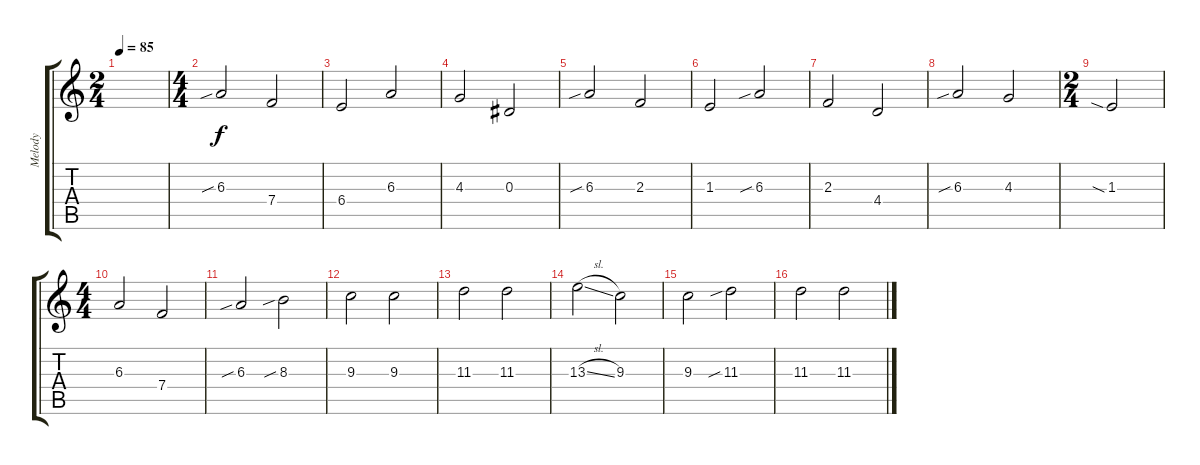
\track ("Melody" "Melody") {instrument distortionguitar}
\staff {score tabs}
\tuning (C4 G3 Eb3 Bb2 F2 C2) {hide}
\ts (2 4)
\tempo 85
\clef g2
\ks c
|
\ts (4 4)
6.3{sib}.2 7.4.2 |
6.4.2 6.3.2 |
4.3.2 0.3.2 |
6.3{sib}.2 2.3.2 |
1.3.2 6.3{sib}.2 |
2.3.2 4.4.2 |
6.3{sib}.2 4.3.2 |
\ts (2 4)
1.3{sia}.2 |
\ts (4 4)
6.3.2 7.4.2 |
6.3{sib}.2 8.3{sib}.2 |
9.3.2 9.3.2 |
11.3.2 11.3.2 |
13.3{sl}.2 9.3.2 |
9.3.2 11.3{sib}.2 |
11.3.2 11.3.2
